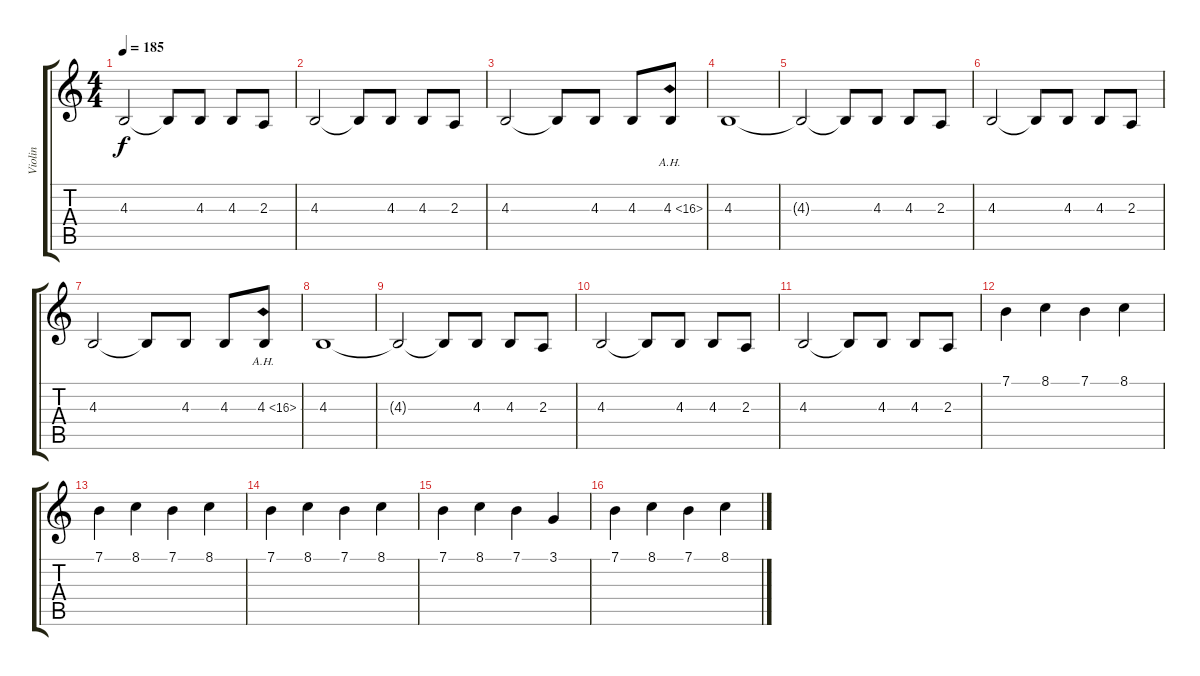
\track ("Violin" "Violin") {instrument violin}
\staff {score tabs}
\tuning (E4 B3 G3 D3 A2 E2) {hide}
\ts (4 4)
\tempo 185
\clef g2
\ks c
4.3{t}.2{dy f} 4.3{t}.8 4.3.8 4.3.8 2.3.8 |
4.3.2 4.3{t}.8 4.3.8 4.3.8 2.3.8 |
4.3.2 4.3{t}.8 4.3.8 4.3.8 4.3{ah 12}.8 |
4.3.1 |
4.3{t}.2 4.3{t}.8 4.3.8 4.3.8 2.3.8 |
4.3.2 4.3{t}.8 4.3.8 4.3.8 2.3.8 |
4.3.2 4.3{t}.8 4.3.8 4.3.8 4.3{ah 12}.8 |
4.3.1 |
4.3{t}.2 4.3{t}.8 4.3.8 4.3.8 2.3.8 |
4.3.2 4.3{t}.8 4.3.8 4.3.8 2.3.8 |
4.3.2{volume 6} 4.3{t}.8 4.3.8 4.3.8 2.3.8 |
7.1.4{volume 12} 8.1.4 7.1.4 8.1.4 |
7.1.4 8.1.4 7.1.4 8.1.4 |
7.1.4 8.1.4 7.1.4 8.1.4 |
7.1.4 8.1.4 7.1.4 3.1.4 |
7.1.4 8.1.4 7.1.4 8.1.4
